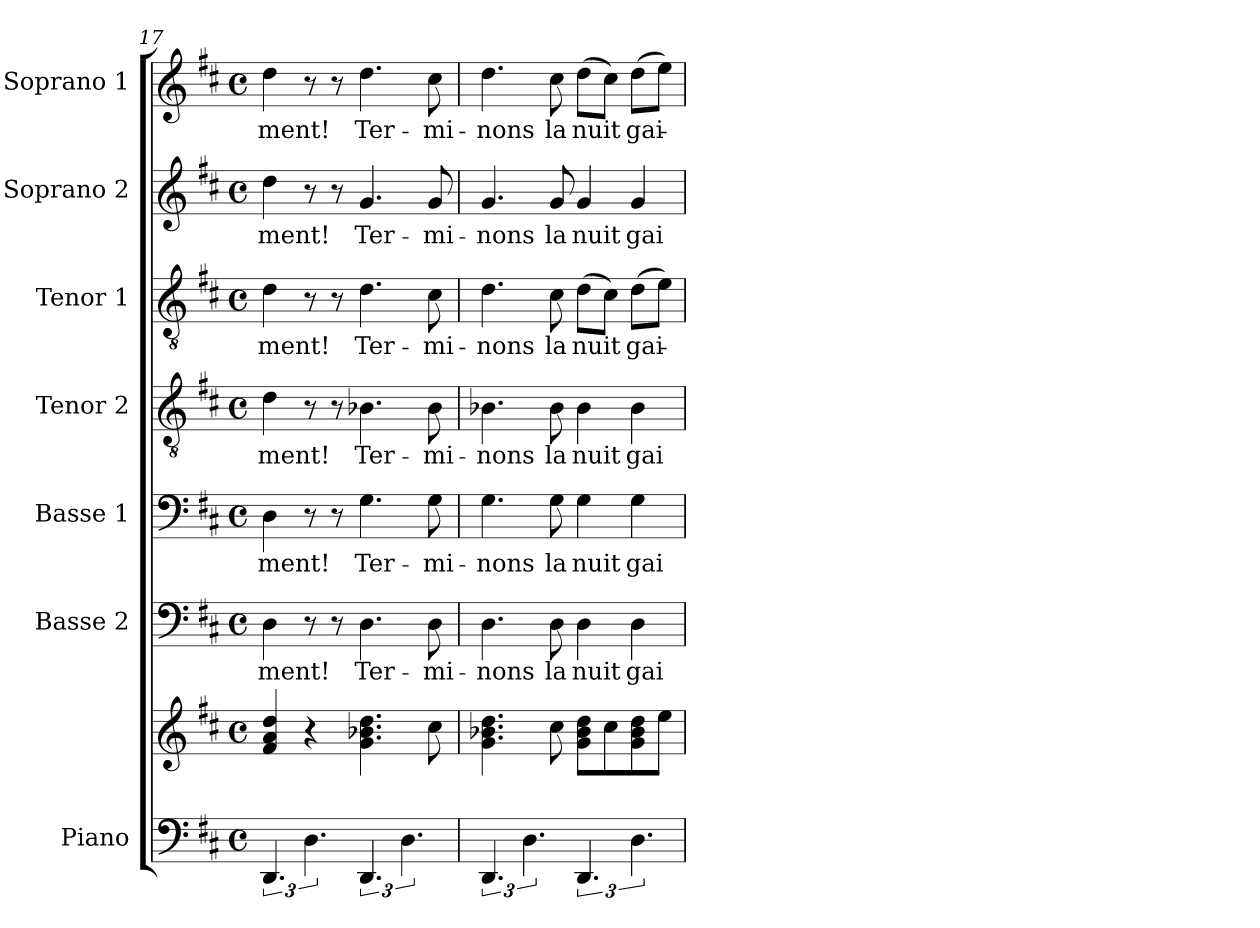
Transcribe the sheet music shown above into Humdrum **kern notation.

**kern	**kern	**kern	**text	**kern	**text	**kern	**text	**kern	**text	**kern	**text	**kern	**text
*part7	*part7	*part6	*part6	*part5	*part5	*part4	*part4	*part3	*part3	*part2	*part2	*part1	*part1
*staff8	*staff7	*staff6	*staff6	*staff5	*staff5	*staff4	*staff4	*staff3	*staff3	*staff2	*staff2	*staff1	*staff1
*I"Piano	*	*I"Basse 2	*	*I"Basse 1	*	*I"Tenor 2	*	*I"Tenor 1	*	*I"Soprano 2	*	*I"Soprano 1	*
*I'Pno.	*	*I'B2	*	*I'B1	*	*I'T2	*	*I'T1	*	*I'S2	*	*I'S1	*
*clefF4	*clefG2	*clefF4	*	*clefF4	*	*clefGv2	*	*clefGv2	*	*clefG2	*	*clefG2	*
*k[f#c#]	*k[f#c#]	*k[f#c#]	*	*k[f#c#]	*	*k[f#c#]	*	*k[f#c#]	*	*k[f#c#]	*	*k[f#c#]	*
*M4/4	*M4/4	*M4/4	*	*M4/4	*	*M4/4	*	*M4/4	*	*M4/4	*	*M4/4	*
*met(c)	*met(c)	*met(c)	*	*met(c)	*	*met(c)	*	*met(c)	*	*met(c)	*	*met(c)	*
=17	=17	=17	=17	=17	=17	=17	=17	=17	=17	=17	=17	=17	=17
!	!	!	!LO:LY:b	!	!LO:LY:b	!	!LO:LY:b	!	!LO:LY:b	!	!LO:LY:b	!	!LO:LY:b
6.DD/	4f#/ 4a/ 4dd/	4D\	-ment!	4D\	-ment!	4d\	-ment!	4d\	-ment!	4dd\	-ment!	4dd\	-ment!
6.D\	4r	8r	.	8r	.	8r	.	8r	.	8r	.	8r	.
.	.	8r	.	8r	.	8r	.	8r	.	8r	.	8r	.
!	!	!	!LO:LY:b	!	!LO:LY:b	!	!LO:LY:b	!	!LO:LY:b	!	!LO:LY:b	!	!LO:LY:b
6.DD/	4.g\ 4.b-X\ 4.dd\	4.D\	Ter-	4.G\	Ter-	4.B-X\	Ter-	4.d\	Ter-	4.g/	Ter-	4.dd\	Ter-
6.D\	.	.	.	.	.	.	.	.	.	.	.	.	.
!	!	!	!LO:LY:b	!	!LO:LY:b	!	!LO:LY:b	!	!LO:LY:b	!	!LO:LY:b	!	!LO:LY:b
.	8cc#\	8D\	-mi-	8G\	-mi-	8B-\	-mi-	8c#\	-mi-	8g/	-mi-	8cc#\	-mi-
!!LO:PB:g=z
=18	=18	=18	=18	=18	=18	=18	=18	=18	=18	=18	=18	=18	=18
!	!	!	!LO:LY:b	!	!LO:LY:b	!	!LO:LY:b	!	!LO:LY:b	!	!LO:LY:b	!	!LO:LY:b
6.DD/	4.g\ 4.b-X\ 4.dd\	4.D\	-nons	4.G\	-nons	4.B-X\	-nons	4.d\	-nons	4.g/	-nons	4.dd\	-nons
6.D\	.	.	.	.	.	.	.	.	.	.	.	.	.
!	!	!	!LO:LY:b	!	!LO:LY:b	!	!LO:LY:b	!	!LO:LY:b	!	!LO:LY:b	!	!LO:LY:b
.	8cc#\	8D\	la	8G\	la	8B-\	la	8c#\	la	8g/	la	8cc#\	la
!	!	!	!LO:LY:b	!	!LO:LY:b	!	!LO:LY:b	!	!LO:LY:b	!	!LO:LY:b	!	!LO:LY:b
6.DD/	8g\ 8b-\ 8dd\L	4D\	nuit	4G\	nuit	4B-\	nuit	(8d\L	nuit	4g/	nuit	(8dd\L	nuit
.	8cc#\	.	.	.	.	.	.	8c#\J)	.	.	.	8cc#\J)	.
!	!	!	!LO:LY:b	!	!LO:LY:b	!	!LO:LY:b	!	!LO:LY:b	!	!LO:LY:b	!	!LO:LY:b
6.D\	8g\ 8b-\ 8dd\	4D\	gai-	4G\	gai-	4B-\	gai-	(8d\L	gai-	4g/	gai-	(8dd\L	gai-
.	8ee\J	.	.	.	.	.	.	8e\J)	.	.	.	8ee\J)	.
=	=	=	=	=	=	=	=	=	=	=	=	=	=
*-	*-	*-	*-	*-	*-	*-	*-	*-	*-	*-	*-	*-	*-
